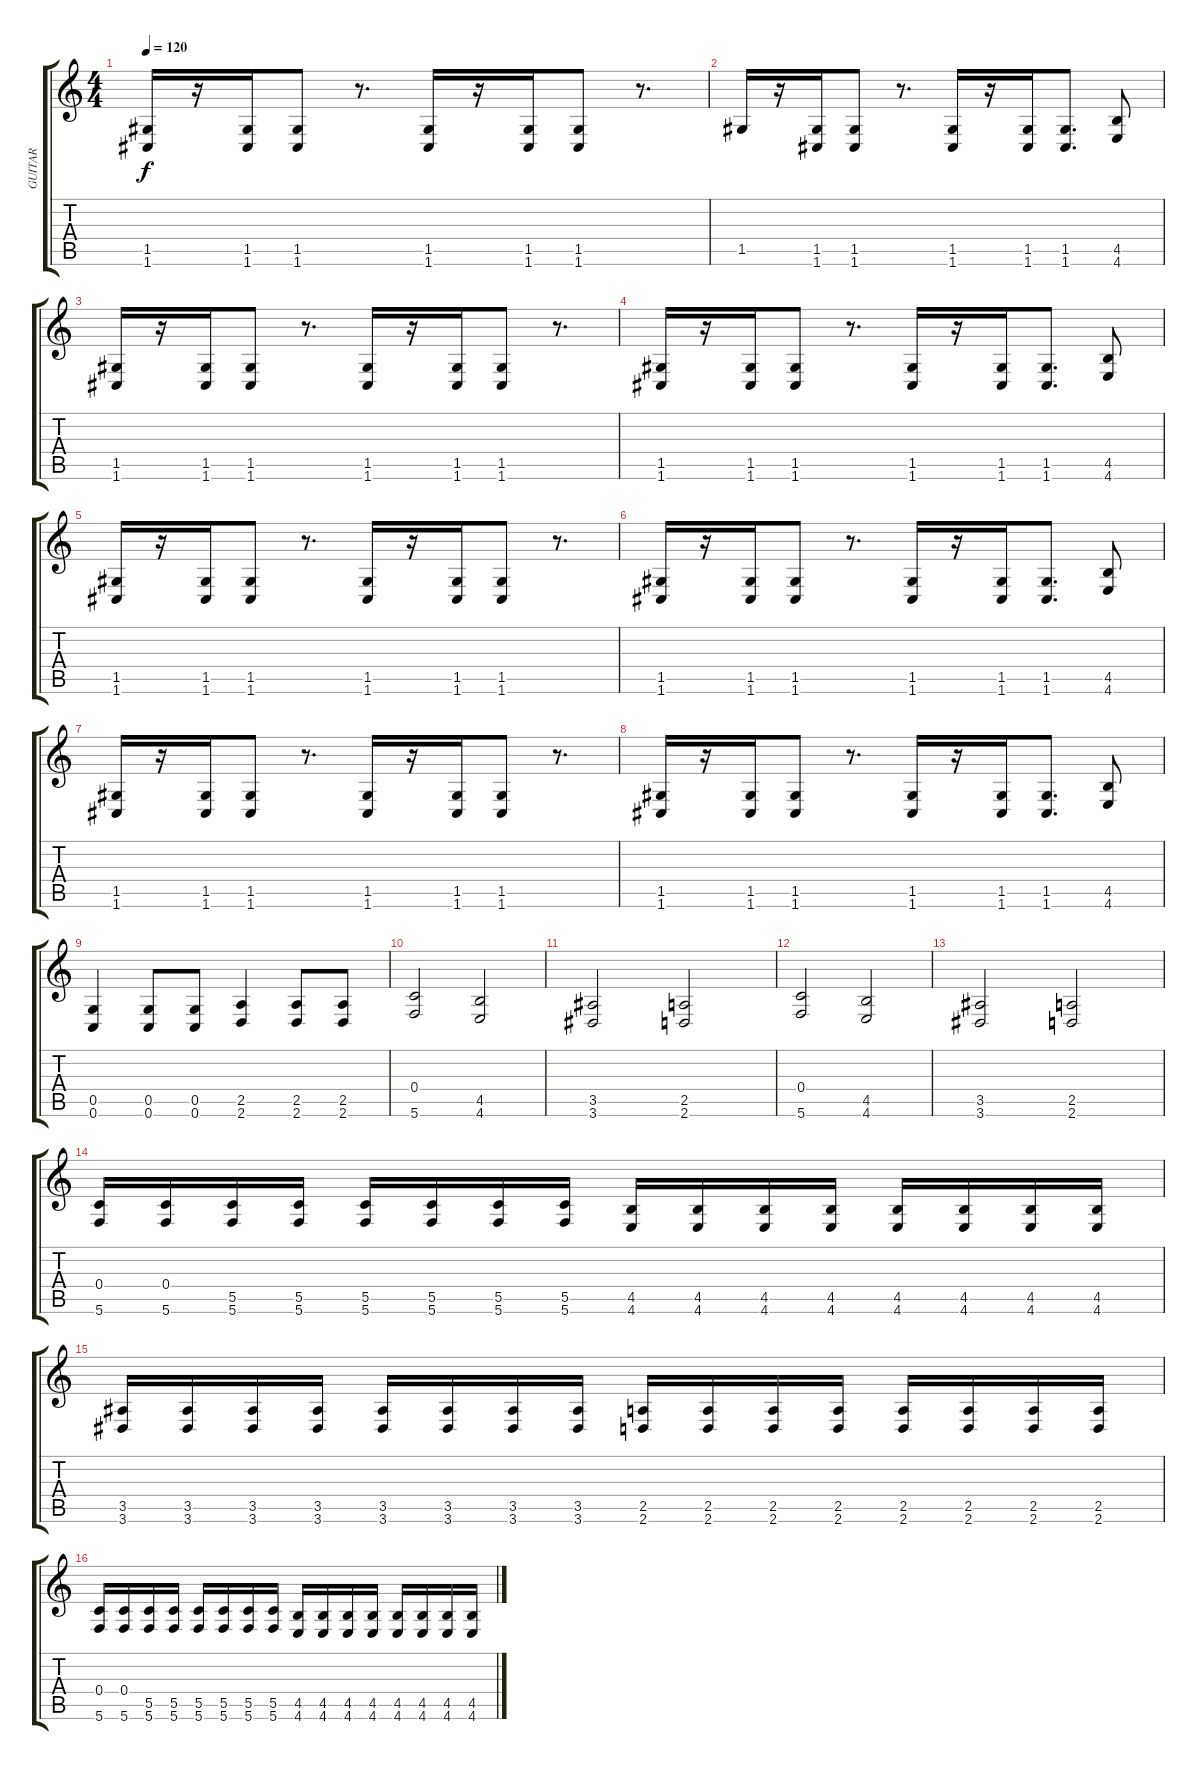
\track ("GUITAR" "GUITAR") {instrument distortionguitar}
\staff {score tabs}
\tuning (D4 A3 F3 C3 G2 C2) {hide}
\ts (4 4)
\tempo 120
\clef g2
\ks c
(1.5 1.6).16{dy f} r.16 (1.5 1.6).16 (1.5 1.6).8 r.8{d} (1.5 1.6).16 r.16 (1.5 1.6).16 (1.5 1.6).8 r.8{d} |
1.5.16 r.16 (1.5 1.6).16 (1.5 1.6).8 r.8{d} (1.5 1.6).16 r.16 (1.5 1.6).16 (1.5 1.6).8{d} (4.5 4.6).8 |
(1.5 1.6).16 r.16 (1.5 1.6).16 (1.5 1.6).8 r.8{d} (1.5 1.6).16 r.16 (1.5 1.6).16 (1.5 1.6).8 r.8{d} |
(1.5 1.6).16 r.16 (1.5 1.6).16 (1.5 1.6).8 r.8{d} (1.5 1.6).16 r.16 (1.5 1.6).16 (1.5 1.6).8{d} (4.5 4.6).8 |
(1.5 1.6).16 r.16 (1.5 1.6).16 (1.5 1.6).8 r.8{d} (1.5 1.6).16 r.16 (1.5 1.6).16 (1.5 1.6).8 r.8{d} |
(1.5 1.6).16 r.16 (1.5 1.6).16 (1.5 1.6).8 r.8{d} (1.5 1.6).16 r.16 (1.5 1.6).16 (1.5 1.6).8{d} (4.5 4.6).8 |
(1.5 1.6).16 r.16 (1.5 1.6).16 (1.5 1.6).8 r.8{d} (1.5 1.6).16 r.16 (1.5 1.6).16 (1.5 1.6).8 r.8{d} |
(1.5 1.6).16 r.16 (1.5 1.6).16 (1.5 1.6).8 r.8{d} (1.5 1.6).16 r.16 (1.5 1.6).16 (1.5 1.6).8{d} (4.5 4.6).8 |
(0.5 0.6).4 (0.5 0.6).8 (0.5 0.6).8 (2.5 2.6).4 (2.5 2.6).8 (2.5 2.6).8 |
(0.4 5.6).2 (4.5 4.6).2 |
(3.5 3.6).2 (2.5 2.6).2 |
(0.4 5.6).2 (4.5 4.6).2 |
(3.5 3.6).2 (2.5 2.6).2 |
(0.4 5.6).16 (0.4 5.6).16 (5.5 5.6).16 (5.5 5.6).16 (5.5 5.6).16 (5.5 5.6).16 (5.5 5.6).16 (5.5 5.6).16 (4.5 4.6).16 (4.5 4.6).16 (4.5 4.6).16 (4.5 4.6).16 (4.5 4.6).16 (4.5 4.6).16 (4.5 4.6).16 (4.5 4.6).16 |
(3.5 3.6).16 (3.5 3.6).16 (3.5 3.6).16 (3.5 3.6).16 (3.5 3.6).16 (3.5 3.6).16 (3.5 3.6).16 (3.5 3.6).16 (2.5 2.6).16 (2.5 2.6).16 (2.5 2.6).16 (2.5 2.6).16 (2.5 2.6).16 (2.5 2.6).16 (2.5 2.6).16 (2.5 2.6).16 |
(0.4 5.6).16 (0.4 5.6).16 (5.5 5.6).16 (5.5 5.6).16 (5.5 5.6).16 (5.5 5.6).16 (5.5 5.6).16 (5.5 5.6).16 (4.5 4.6).16 (4.5 4.6).16 (4.5 4.6).16 (4.5 4.6).16 (4.5 4.6).16 (4.5 4.6).16 (4.5 4.6).16 (4.5 4.6).16
